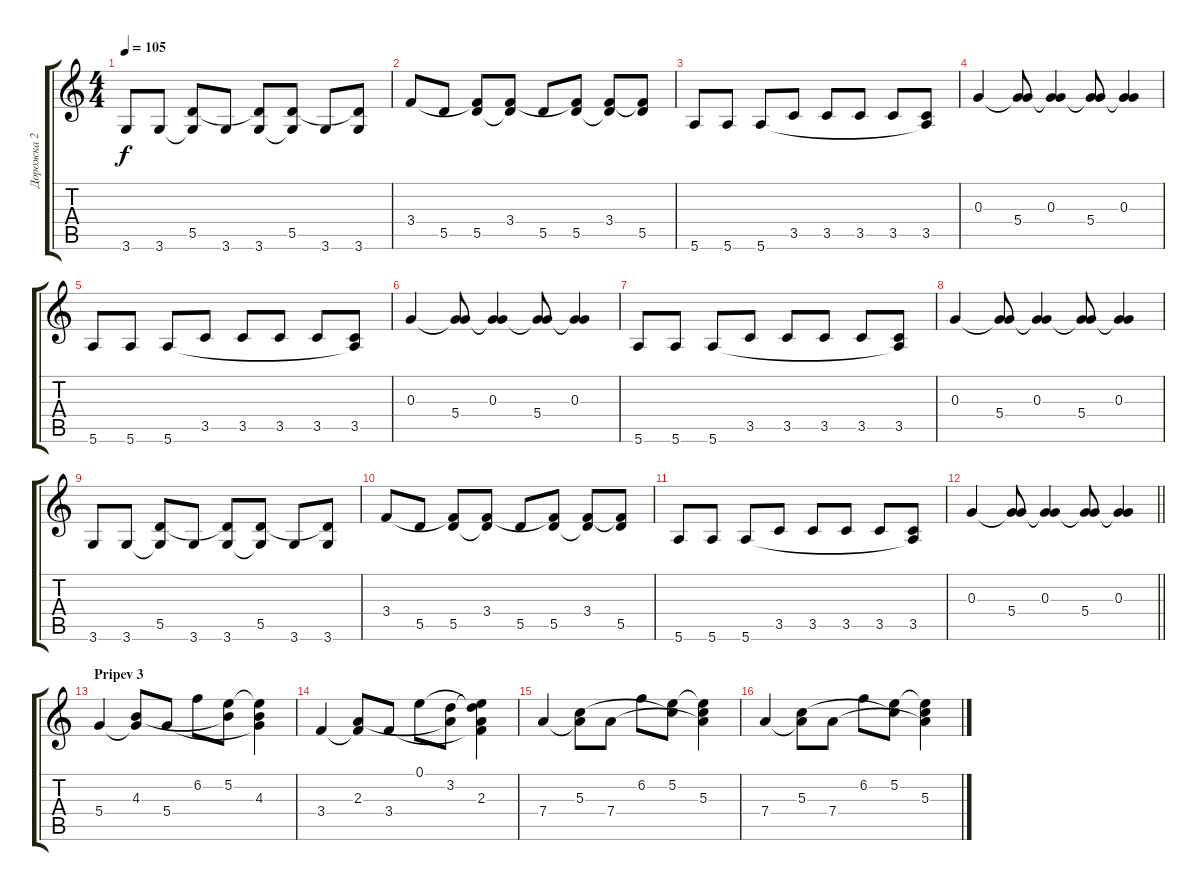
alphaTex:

\track ("Дорожка 2" "Дорожка 2") {instrument electricguitarjazz}
\staff {score tabs}
\tuning (E4 B3 G3 D3 A2 E2) {hide}
\ts (4 4)
\tempo 105
\clef g2
\ks c
3.6.8{dy f} 3.6.8 (5.5 3.6{t}).8 3.6.8 (5.5{t} 3.6).8 (5.5 3.6{t}).8 3.6.8 (5.5{t} 3.6).8 |
3.4.8 5.5.8 (3.4{t} 5.5).8 (3.4 5.5{t}).8 5.5.8 (3.4{t} 5.5).8 (3.4 5.5{t}).8 (3.4{t} 5.5).8 |
5.6.8 5.6.8 5.6.8 3.5.8 3.5.8 3.5.8 3.5.8 (3.5 5.6{t}).8 |
0.3.4 (0.3{t} 5.4).8 (0.3 5.4{t}).4 (0.3{t} 5.4).8 (0.3 5.4{t}).4 |
5.6.8 5.6.8 5.6.8 3.5.8 3.5.8 3.5.8 3.5.8 (3.5 5.6{t}).8 |
0.3.4 (0.3{t} 5.4).8 (0.3 5.4{t}).4 (0.3{t} 5.4).8 (0.3 5.4{t}).4 |
5.6.8 5.6.8 5.6.8 3.5.8 3.5.8 3.5.8 3.5.8 (3.5 5.6{t}).8 |
0.3.4 (0.3{t} 5.4).8 (0.3 5.4{t}).4 (0.3{t} 5.4).8 (0.3 5.4{t}).4 |
3.6.8 3.6.8 (5.5 3.6{t}).8 3.6.8 (5.5{t} 3.6).8 (5.5 3.6{t}).8 3.6.8 (5.5{t} 3.6).8 |
3.4.8 5.5.8 (3.4{t} 5.5).8 (3.4 5.5{t}).8 5.5.8 (3.4{t} 5.5).8 (3.4 5.5{t}).8 (3.4{t} 5.5).8 |
5.6.8 5.6.8 5.6.8 3.5.8 3.5.8 3.5.8 3.5.8 (3.5 5.6{t}).8 |
\barLineRight lightlight
0.3.4 (0.3{t} 5.4).8 (0.3 5.4{t}).4 (0.3{t} 5.4).8 (0.3 5.4{t}).4 |
\section ("" "Pripev 3")
5.4.4 (4.3 5.4{t}).8 5.4.8 6.2.8 (5.2 4.3{t}).8 (5.2{t} 4.3 5.4{t}).4 |
3.4.4 (2.3 3.4{t}).8 3.4.8 0.1.8 (3.2 2.3{t}).8 (0.1{t} 3.2{t} 2.3 3.4{t}).4 |
7.4.4 (5.3 7.4{t}).8 7.4.8 6.2.8 (5.2 5.3{t}).8 (5.2{t} 5.3 7.4{t}).4 |
7.4.4 (5.3 7.4{t}).8 7.4.8 6.2.8 (5.2 5.3{t}).8 (5.2{t} 5.3 7.4{t}).4
